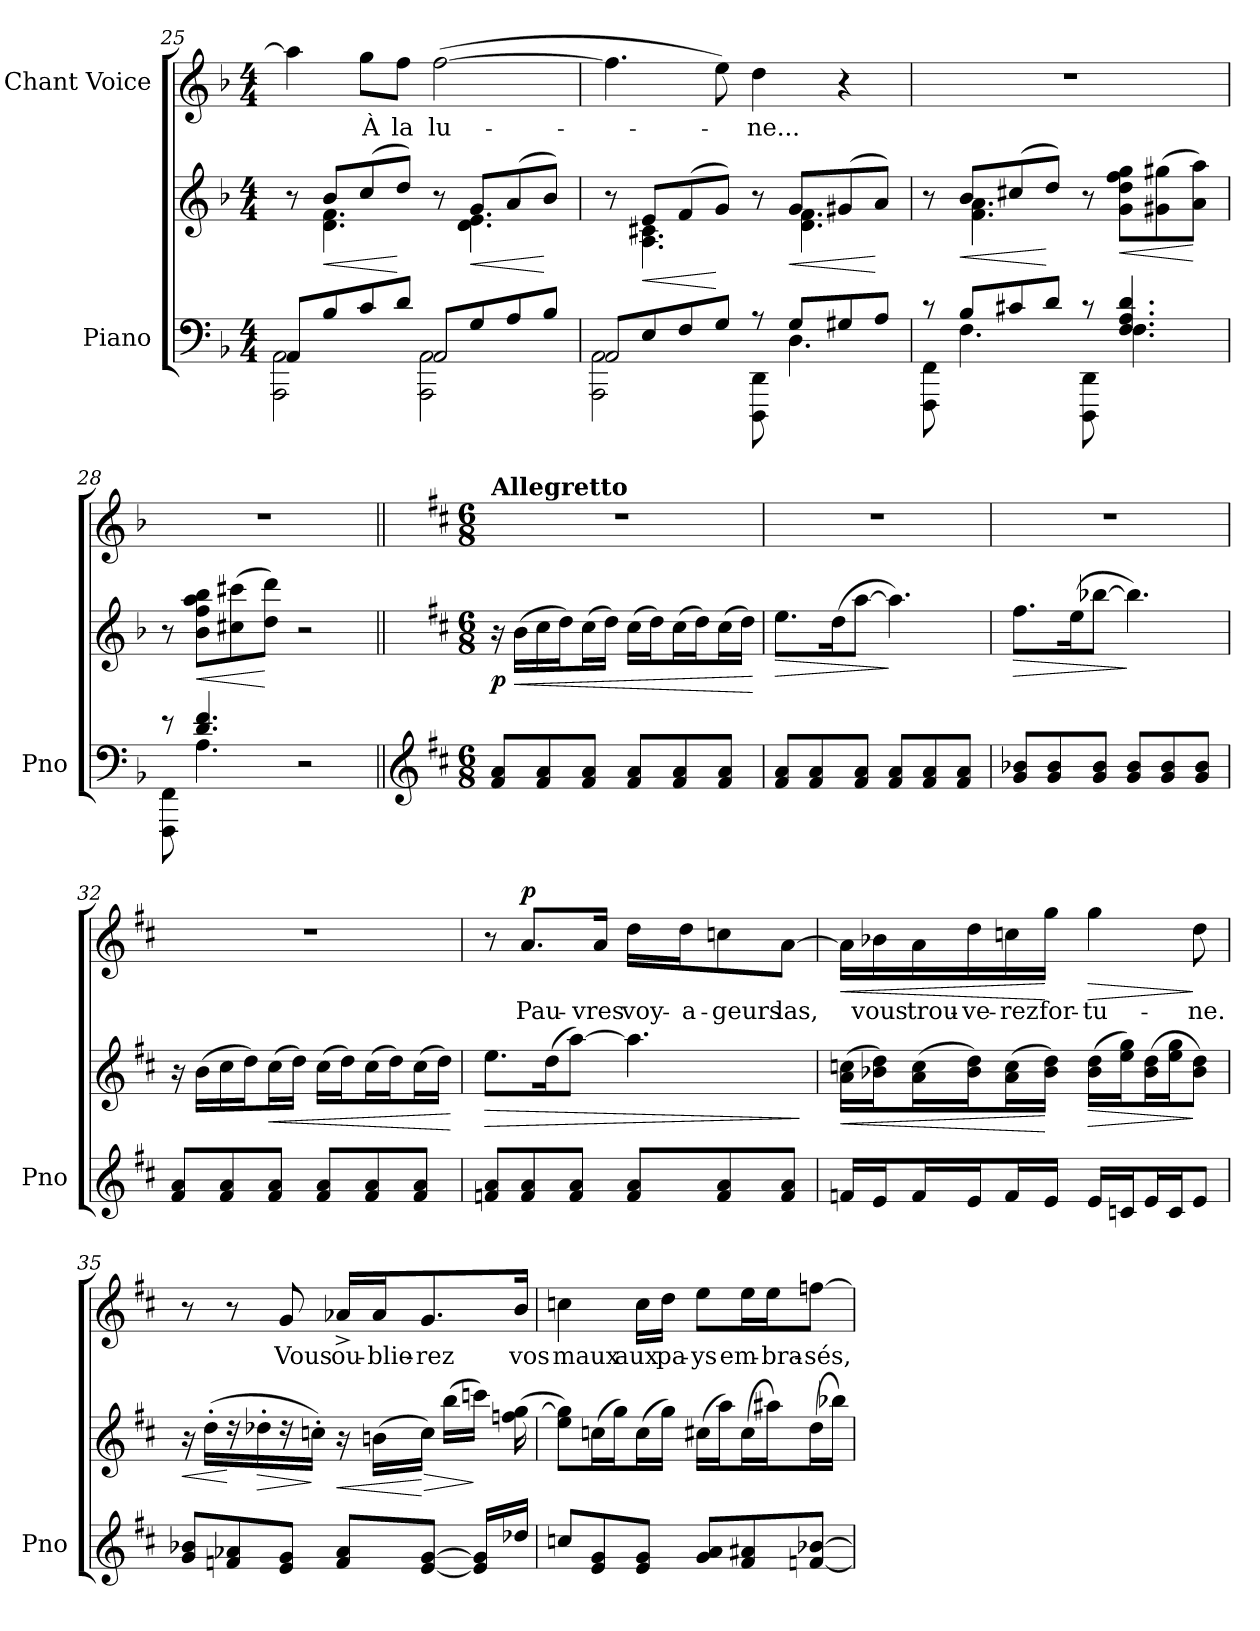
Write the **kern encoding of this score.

**kern	**kern	**dynam	**kern	**text	**dynam
*part2	*part2	*part2	*part1	*part1	*part1
*staff3	*staff2	*staff2/3	*staff1	*staff1	*staff1
*I"Piano	*	*	*I"Chant Voice	*	*
*I'Pno	*	*	*	*	*
*clefF4	*clefG2	*	*clefG2	*	*
*k[b-]	*k[b-]	*	*k[b-]	*	*
*M4/4	*M4/4	*	*M4/4	*	*
=25	=25	=25	=25	=25	=25
!LO:N:head=open	!	!	!	!	!
*^	*^	*	*	*	*
8AA/L	2AAA\ 2AA\	8r	8ryy	.	4aa\]	.	.
!	!	!	!	!LO:HP:b	!	!	!
8B-/	.	8b-/L	4.d\ 4.f\	<	.	.	.
8c/	.	(<8cc/	.	.	8gg\L	À	.
8d/J	.	8dd/J)	.	[	8ff\J	la	.
!LO:N:head=open	!	!	!	!	!	!	!
8AA/L	2AAA\ 2AA\	8r	8ryy	.	([2ff\	lu-	.
!	!	!	!	!LO:HP:b	!	!	!
8G/	.	8g/L	4.d\ 4.e\	<	.	.	.
8A/	.	(<8a/	.	.	.	.	.
8B-/J	.	8b-/J)	.	[	.	.	.
=26	=26	=26	=26	=26	=26	=26	=26
!LO:N:head=open	!	!	!	!	!	!	!
8AA/L	2AAA\ 2AA\	8r	8ryy	.	4.ff\]	.	.
!	!	!	!	!LO:HP:b	!	!	!
8E/	.	8e/L	4.A\ 4.c#X\	<	.	.	.
8F/	.	(<8f/	.	.	.	.	.
8G/J	.	8g/J)	.	[	8ee\)	.	.
8r	8DDD\ 8DD\	8r	8ryy	.	4dd\	-ne...	.
!	!	!	!	!LO:HP:b	!	!	!
8G/L	4.D\	8g/L	4.d\ 4.f\	<	.	.	.
8G#X/	.	(<8g#X/	.	.	4r	.	.
8A/J	.	8a/J)	.	[	.	.	.
=27	=27	=27	=27	=27	=27	=27	=27
8r	8FFF\ 8FF\	8r	8ryy	.	1r	.	.
!	!	!	!	!LO:HP:b	!	!	!
8B-/L	4.F\	8b-/L	4.f\ 4.a\	<	.	.	.
8c#X/	.	(>8cc#X/	.	.	.	.	.
8d/J	.	8dd/J)	.	[	.	.	.
8r	8DDD\ 8DD\	8r	2ryy	.	.	.	.
!	!	!	!	!LO:HP:b	!	!	!
4.F/ 4.A/ 4.d/	4.F\	8g\ 8dd\ 8ff\ 8gg\L	.	<	.	.	.
.	.	(>8g#X\ 8gg#X\	.	.	.	.	.
.	.	8a\ 8aa\J)	.	[	.	.	.
*	*	*v	*v	*	*	*	*
=28	=28	=28	=28	=28	=28	=28
8r	8FFF\ 8FF\	8r	.	1r	.	.
!	!	!	!LO:HP:b	!	!	!
4.d/ 4.f/	4.A\	8b-\ 8ff\ 8aa\ 8bb-\L	<	.	.	.
.	.	(8cc#X\ 8ccc#X\	.	.	.	.
.	.	8dd\ 8ddd\J)	[	.	.	.
2r	2ryy	2r	.	.	.	.
*v	*v	*	*	*	*	*
=29||	=29||	=29||	=29||	=29||	=29||
*clefG2	*	*	*	*	*
*k[f#c#]	*k[f#c#]	*	*k[f#c#]	*	*
*M6/8	*M6/8	*	*M6/8	*	*
*^	*	*	*	*	*
!	!	!	!	!LO:TX:a:B:t=Allegretto	!	!
!	!	!	!LO:DY:b	!	!	!
*v	*v	*	*	*	*	*
8f#/ 8a/L	16r	p	2.r	.	.
!	!	!LO:HP:b	!	!	!
.	(16b\LL	<	.	.	.
8f#/ 8a/	16cc#\	.	.	.	.
.	16dd\J)	.	.	.	.
8f#/ 8a/J	(16cc#\L	.	.	.	.
.	16dd\JJ)	.	.	.	.
8f#/ 8a/L	(16cc#\LL	.	.	.	.
.	16dd\J)	.	.	.	.
8f#/ 8a/	(16cc#\L	.	.	.	.
.	16dd\J)	.	.	.	.
8f#/ 8a/J	(16cc#\L	.	.	.	.
.	16dd\JJ)	.	.	.	.
.	.	[	.	.	.
=30	=30	=30	=30	=30	=30
!	!	!LO:HP:b	!	!	!
8f#/ 8a/L	8.ee\L	>	2.r	.	.
8f#/ 8a/	.	.	.	.	.
.	(16dd\K	.	.	.	.
8f#/ 8a/J	[8aa\J	.	.	.	.
8f#/ 8a/L	4.aa\])	]	.	.	.
8f#/ 8a/	.	.	.	.	.
8f#/ 8a/J	.	.	.	.	.
=31	=31	=31	=31	=31	=31
!	!	!LO:HP:b	!	!	!
8g/ 8b-X/L	8.ff#\L	>	2.r	.	.
8g/ 8b-/	.	.	.	.	.
.	(16ee\K	.	.	.	.
8g/ 8b-/J	[8bb-X\J	.	.	.	.
8g/ 8b-/L	4.bb-\])	]	.	.	.
8g/ 8b-/	.	.	.	.	.
8g/ 8b-/J	.	.	.	.	.
=32	=32	=32	=32	=32	=32
8f#/ 8a/L	16r	.	2.r	.	.
.	(16b\LL	.	.	.	.
8f#/ 8a/	16cc#\	.	.	.	.
.	16dd\J)	.	.	.	.
!	!	!LO:HP:b	!	!	!
8f#/ 8a/J	(16cc#\L	<	.	.	.
.	16dd\JJ)	.	.	.	.
8f#/ 8a/L	(16cc#\LL	.	.	.	.
.	16dd\J)	.	.	.	.
8f#/ 8a/	(16cc#\L	.	.	.	.
.	16dd\J)	.	.	.	.
8f#/ 8a/J	(16cc#\L	.	.	.	.
.	16dd\JJ)	.	.	.	.
.	.	[	.	.	.
=33	=33	=33	=33	=33	=33
!	!	!LO:HP:b	!	!	!
8fn/ 8a/L	8.ee\L	>	8r	.	.
!	!	!	!	!	!LO:DY:a
8f/ 8a/	.	.	8.a/L	Pau-	p
.	(16dd\K	.	.	.	.
8f/ 8a/J	[8aa\J)	.	.	.	.
.	.	.	16a/Jk	-vres	.
8f/ 8a/L	4.aa\]	.	16dd\LL	voy-	.
.	.	.	16dd\J	-a-	.
8f/ 8a/	.	.	8ccn\	-geurs	.
8f/ 8a/J	.	.	[8a\J	las,	.
.	.	]	.	.	.
=34	=34	=34	=34	=34	=34
!	!	!LO:HP:b	!	!	!LO:HP:b
16fn/LL	(16a\ 16ccn\LL	<	16a\LL]	.	<
16e/J	16b-X\ 16dd\J)	.	16b-X\	vous	.
16f/L	(16a\ 16cc\L	.	16a\	trou-	.
16e/J	16b-\ 16dd\J)	.	16dd\	-ve-	.
16f/L	(16a\ 16cc\L	.	16ccn\	-rez	.
16e/JJ	16b-\ 16dd\JJ)	[	16gg\JJ	for-	[
!	!	!LO:HP:b	!	!	!LO:HP:b
16e/LL	(16b-\ 16dd\LL	>	4gg\	-tu-	>
16cn/J	16ee\ 16gg\J)	.	.	.	.
16e/L	(16b-\ 16dd\L	.	.	.	.
16c/J	16ee\ 16gg\J	.	.	.	.
8e/J	8b-\ 8dd\J)	]	8dd\	-ne.	]
=35	=35	=35	=35	=35	=35
!	!	!LO:HP:b	!	!	!
8g/ 8b-X/L	16r	<	8r	.	.
.	(16dd'\LL	.	.	.	.
8fn/ 8a-X/	16r	[	8r	.	.
!	!	!LO:HP:b	!	!	!
.	16dd-X'\	>	.	.	.
8e/ 8g/J	16r	.	8g/	Vous	.
.	16ccn'\JJ)	]	.	.	.
!	!	!LO:HP:b	!	!	!
8f/ 8a-/L	16r	<	16a-X^>/LL	ou-	.
.	(16bn\LL	.	16a-/J	-blie-	.
!	!	!LO:HP:n=1:b	!	!	!
[8e/ [8g/J	16cc\JJ)	[ >	8.g/	-rez	.
.	(16bb\LL	.	.	.	.
16e/] 16g/]LL	16cccn\JJ)	]	.	.	.
16dd-X/JJ	(16ffn\ [16gg\	.	16b/Jk	vos	.
=36	=36	=36	=36	=36	=36
8ccn/L	8ee\ 8gg\]L)	.	4ccn\	maux	.
8e/ 8g/	(16ccn\L	.	.	.	.
.	16gg\J)	.	.	.	.
8e/ 8g/J	(16cc\L	.	16cc\LL	aux	.
.	16gg\JJ)	.	16dd\JJ	pa-	.
8g/ 8a/L	(16cc#X\LL	.	8ee\L	-ys	.
.	16aa\J)	.	.	.	.
8f#/ 8a#X/	(16cc#\L	.	16ee\L	em-	.
.	16aa#X\J)	.	16ee\J	-bra-	.
[8fn/ [8b-X/J	(16dd\L	.	[8ffn\J	-sés,	.
.	16bb-X\JJ)	.	.	.	.
=	=	=	=	=	=
*-	*-	*-	*-	*-	*-
